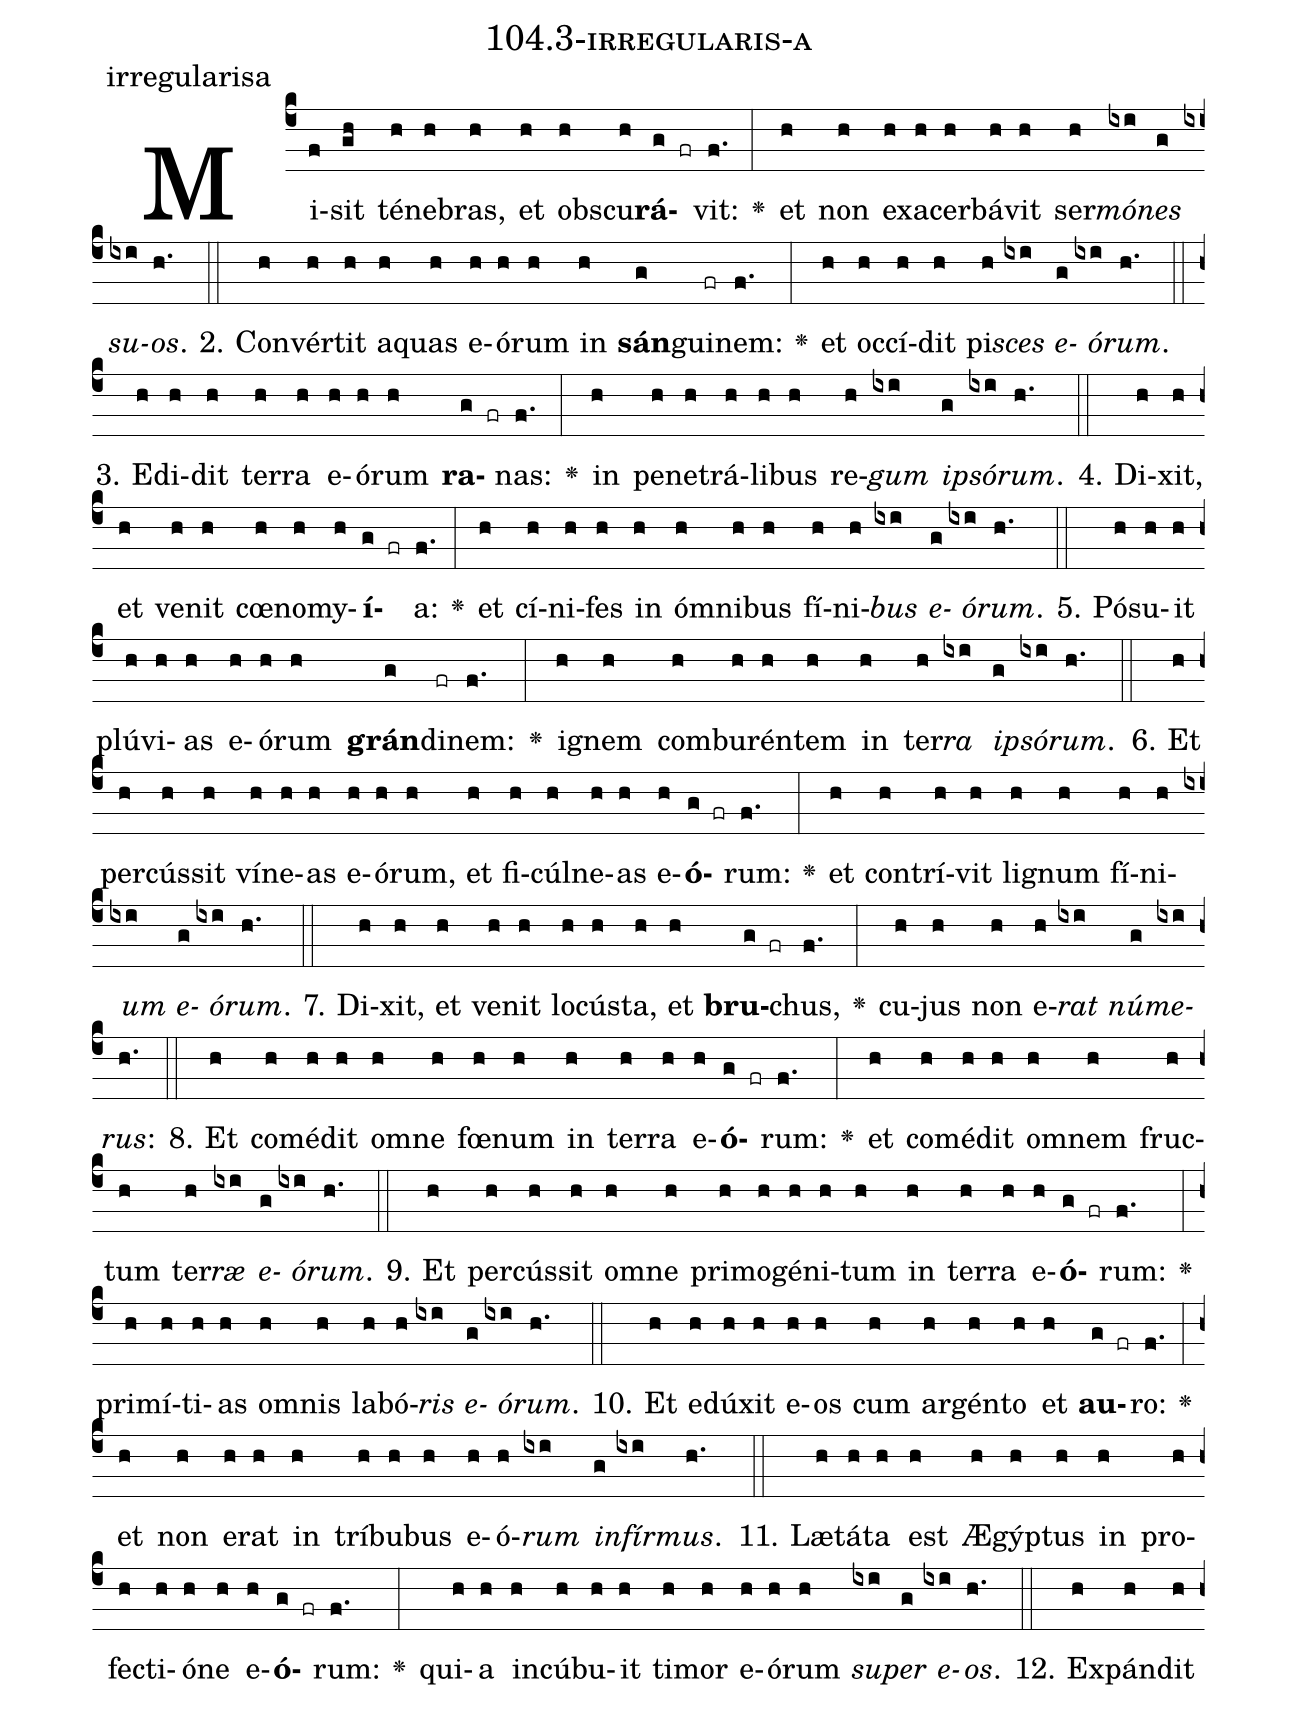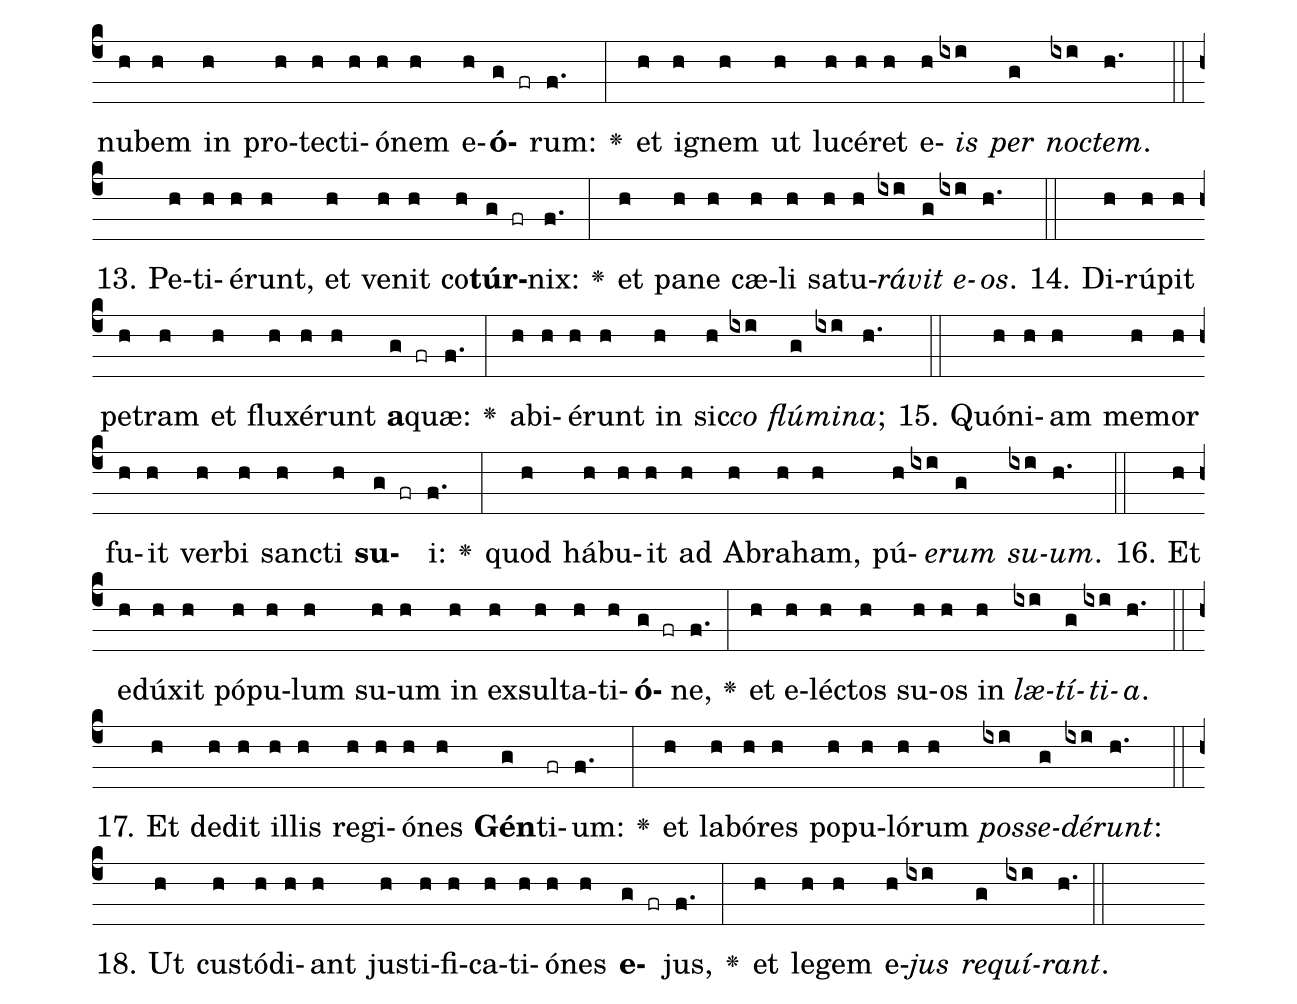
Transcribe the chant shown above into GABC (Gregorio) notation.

name: 104.3-irregularis-a;
annotation: irregularisa;
%%
(c4)Mi(f)sit(gh) té(h)ne(h)bras,(h) et(h) obs(h)cu(h)<b>rá</b>(g fr)vit:(f.) <v>\greheightstar</v>(:) et(h) non(h) ex(h)a(h)cer(h)bá(h)vit(h) ser(h)<i>mó</i>(ixi)<i>nes</i>(g) <i>su</i>(ixi)<i>os</i>.(h.) (::)
2. Con(h)vér(h)tit(h) a(h)quas(h) e(h)ó(h)rum(h) in(h) <b>sán</b>(g)gui(fr)nem:(f.) <v>\greheightstar</v>(:) et(h) oc(h)cí(h)dit(h) pi(h)<i>sces</i>(ixi) <i>e</i>(g)<i>ó</i>(ixi)<i>rum</i>.(h.) (::)
3. E(h)di(h)dit(h) ter(h)ra(h) e(h)ó(h)rum(h) <b>ra</b>(g fr)nas:(f.) <v>\greheightstar</v>(:) in(h) pe(h)ne(h)trá(h)li(h)bus(h) re(h)<i>gum</i>(ixi) <i>ip</i>(g)<i>só</i>(ixi)<i>rum</i>.(h.) (::)
4. Di(h)xit,(h) et(h) ve(h)nit(h) cœ(h)no(h)my(h)<b>í</b>(g fr)a:(f.) <v>\greheightstar</v>(:) et(h) cí(h)ni(h)fes(h) in(h) óm(h)ni(h)bus(h) fí(h)ni(h)<i>bus</i>(ixi) <i>e</i>(g)<i>ó</i>(ixi)<i>rum</i>.(h.) (::)
5. Pó(h)su(h)it(h) plú(h)vi(h)as(h) e(h)ó(h)rum(h) <b>grán</b>(g)di(fr)nem:(f.) <v>\greheightstar</v>(:) i(h)gnem(h) com(h)bu(h)rén(h)tem(h) in(h) ter(h)<i>ra</i>(ixi) <i>ip</i>(g)<i>só</i>(ixi)<i>rum</i>.(h.) (::)
6. Et(h) per(h)cús(h)sit(h) ví(h)ne(h)as(h) e(h)ó(h)rum,(h) et(h) fi(h)cúl(h)ne(h)as(h) e(h)<b>ó</b>(g fr)rum:(f.) <v>\greheightstar</v>(:) et(h) con(h)trí(h)vit(h) li(h)gnum(h) fí(h)ni(h)<i>um</i>(ixi) <i>e</i>(g)<i>ó</i>(ixi)<i>rum</i>.(h.) (::)
7. Di(h)xit,(h) et(h) ve(h)nit(h) lo(h)cús(h)ta,(h) et(h) <b>bru</b>(g fr)chus,(f.) <v>\greheightstar</v>(:) cu(h)jus(h) non(h) e(h)<i>rat</i>(ixi) <i>nú</i>(g)<i>me</i>(ixi)<i>rus</i>:(h.) (::)
8. Et(h) com(h)é(h)dit(h) om(h)ne(h) fœ(h)num(h) in(h) ter(h)ra(h) e(h)<b>ó</b>(g fr)rum:(f.) <v>\greheightstar</v>(:) et(h) com(h)é(h)dit(h) om(h)nem(h) fruc(h)tum(h) ter(h)<i>ræ</i>(ixi) <i>e</i>(g)<i>ó</i>(ixi)<i>rum</i>.(h.) (::)
9. Et(h) per(h)cús(h)sit(h) om(h)ne(h) pri(h)mo(h)gé(h)ni(h)tum(h) in(h) ter(h)ra(h) e(h)<b>ó</b>(g fr)rum:(f.) <v>\greheightstar</v>(:) pri(h)mí(h)ti(h)as(h) om(h)nis(h) la(h)bó(h)<i>ris</i>(ixi) <i>e</i>(g)<i>ó</i>(ixi)<i>rum</i>.(h.) (::)
10. Et(h) e(h)dú(h)xit(h) e(h)os(h) cum(h) ar(h)gén(h)to(h) et(h) <b>au</b>(g fr)ro:(f.) <v>\greheightstar</v>(:) et(h) non(h) e(h)rat(h) in(h) trí(h)bu(h)bus(h) e(h)ó(h)<i>rum</i>(ixi) <i>in</i>(g)<i>fír</i>(ixi)<i>mus</i>.(h.) (::)
11. Læ(h)tá(h)ta(h) est(h) Æ(h)gýp(h)tus(h) in(h) pro(h)fec(h)ti(h)ó(h)ne(h) e(h)<b>ó</b>(g fr)rum:(f.) <v>\greheightstar</v>(:) qui(h)a(h) in(h)cú(h)bu(h)it(h) ti(h)mor(h) e(h)ó(h)rum(h) <i>su</i>(ixi)<i>per</i>(g) <i>e</i>(ixi)<i>os</i>.(h.) (::)
12. Ex(h)pán(h)dit(h) nu(h)bem(h) in(h) pro(h)tec(h)ti(h)ó(h)nem(h) e(h)<b>ó</b>(g fr)rum:(f.) <v>\greheightstar</v>(:) et(h) i(h)gnem(h) ut(h) lu(h)cé(h)ret(h) e(h)<i>is</i>(ixi) <i>per</i>(g) <i>noc</i>(ixi)<i>tem</i>.(h.) (::)
13. Pe(h)ti(h)é(h)runt,(h) et(h) ve(h)nit(h) co(h)<b>túr</b>(g fr)nix:(f.) <v>\greheightstar</v>(:) et(h) pa(h)ne(h) cæ(h)li(h) sa(h)tu(h)<i>rá</i>(ixi)<i>vit</i>(g) <i>e</i>(ixi)<i>os</i>.(h.) (::)
14. Di(h)rú(h)pit(h) pe(h)tram(h) et(h) flu(h)xé(h)runt(h) <b>a</b>(g fr)quæ:(f.) <v>\greheightstar</v>(:) ab(h)i(h)é(h)runt(h) in(h) sic(h)<i>co</i>(ixi) <i>flú</i>(g)<i>mi</i>(ixi)<i>na</i>;(h.) (::)
15. Quón(h)i(h)am(h) me(h)mor(h) fu(h)it(h) ver(h)bi(h) sanc(h)ti(h) <b>su</b>(g fr)i:(f.) <v>\greheightstar</v>(:) quod(h) há(h)bu(h)it(h) ad(h) A(h)bra(h)ham,(h) pú(h)<i>e</i>(ixi)<i>rum</i>(g) <i>su</i>(ixi)<i>um</i>.(h.) (::)
16. Et(h) e(h)dú(h)xit(h) pó(h)pu(h)lum(h) su(h)um(h) in(h) ex(h)sul(h)ta(h)ti(h)<b>ó</b>(g fr)ne,(f.) <v>\greheightstar</v>(:) et(h) e(h)léc(h)tos(h) su(h)os(h) in(h) <i>læ</i>(ixi)<i>tí</i>(g)<i>ti</i>(ixi)<i>a</i>.(h.) (::)
17. Et(h) de(h)dit(h) il(h)lis(h) re(h)gi(h)ó(h)nes(h) <b>Gén</b>(g)ti(fr)um:(f.) <v>\greheightstar</v>(:) et(h) la(h)bó(h)res(h) po(h)pu(h)ló(h)rum(h) <i>pos</i>(ixi)<i>se</i>(g)<i>dé</i>(ixi)<i>runt</i>:(h.) (::)
18. Ut(h) cus(h)tó(h)di(h)ant(h) jus(h)ti(h)fi(h)ca(h)ti(h)ó(h)nes(h) <b>e</b>(g fr)jus,(f.) <v>\greheightstar</v>(:) et(h) le(h)gem(h) e(h)<i>jus</i>(ixi) <i>re</i>(g)<i>quí</i>(ixi)<i>rant</i>.(h.) (::)
